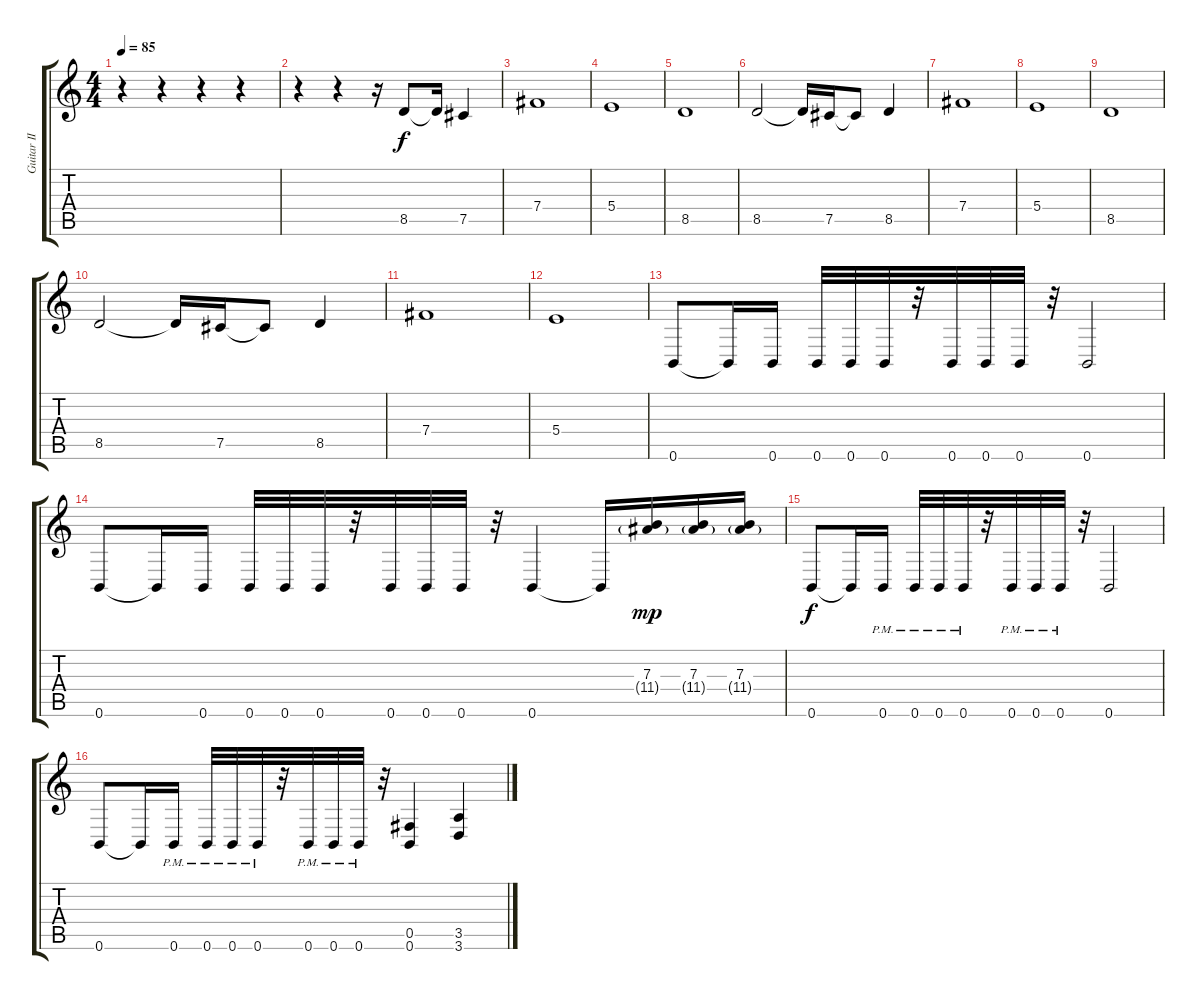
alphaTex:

\track ("Guitar II" "Guitar II") {instrument distortionguitar}
\staff {score tabs}
\tuning (Db4 Ab3 E3 B2 Gb2 B1) {hide}
\ts (4 4)
\tempo 85
\clef g2
\ks c
r.4{dy f instrument distortionguitar} r.4 r.4 r.4 |
r.4 r.4 r.16 8.5.8 8.5{t}.16 7.5.4 |
7.4.1 |
5.4.1 |
8.5.1 |
8.5.2 8.5{t}.16 7.5.16 7.5{t}.8 8.5.4 |
7.4.1 |
5.4.1 |
8.5.1 |
8.5.2 8.5{t}.16 7.5.16 7.5{t}.8 8.5.4 |
7.4.1 |
5.4.1 |
0.6.8 0.6{t}.16 0.6.16 0.6.32 0.6.32 0.6.32 r.32 0.6.32 0.6.32 0.6.32 r.32 0.6.2 |
0.6.8 0.6{t}.16 0.6.16 0.6.32 0.6.32 0.6.32 r.32 0.6.32 0.6.32 0.6.32 r.32 0.6.4 0.6{t}.16 (7.3 11.4{g}).16{dy mp} (7.3 11.4{g}).16 (7.3 11.4{g}).16 |
0.6.8{dy f} 0.6{t}.16 0.6{pm}.16 0.6{pm}.32 0.6{pm}.32 0.6{pm}.32 r.32 0.6{pm}.32 0.6{pm}.32 0.6{pm}.32 r.32 0.6.2 |
0.6.8 0.6{t}.16 0.6{pm}.16 0.6{pm}.32 0.6{pm}.32 0.6{pm}.32 r.32 0.6{pm}.32 0.6{pm}.32 0.6{pm}.32 r.32 (0.5 0.6).4 (3.5 3.6).4
